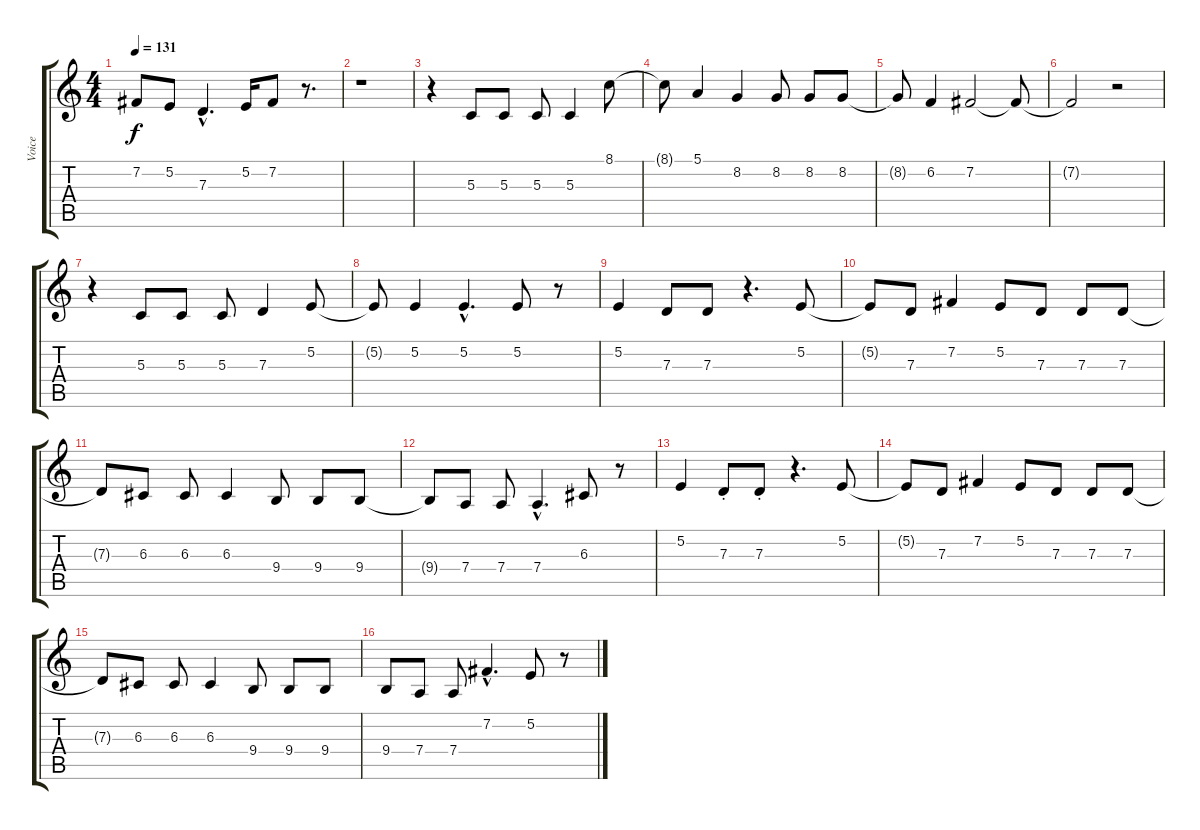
\track ("Voice" "Voice") {instrument clavinet}
\staff {score tabs}
\tuning (E4 B3 G3 D3 A2 E2) {hide}
\ts (4 4)
\tempo 131
\clef g2
\ks c
7.2.8{dy f} 5.2.8 7.3{hac}.4{d} 5.2.16 7.2.8 r.8{d} |
r.1 |
r.4 5.3.8 5.3.8 5.3.8 5.3.4 8.1.8 |
8.1{t}.8 5.1.4 8.2.4 8.2.8 8.2.8 8.2.8 |
8.2{t}.8 6.2.4 7.2.2 7.2{t}.8 |
7.2{t}.2 r.2 |
r.4 5.3.8 5.3.8 5.3.8 7.3.4 5.2.8 |
5.2{t}.8 5.2.4 5.2{hac}.4{d} 5.2.8 r.8 |
5.2.4 7.3.8 7.3.8 r.4{d} 5.2.8 |
5.2{t}.8 7.3.8 7.2.4 5.2.8 7.3.8 7.3.8 7.3.8 |
7.3{t}.8 6.3.8 6.3.8 6.3.4 9.4.8 9.4.8 9.4.8 |
9.4{t}.8 7.4.8 7.4.8 7.4{hac}.4{d} 6.3.8 r.8 |
5.2.4 7.3{st}.8 7.3{st}.8 r.4{d} 5.2.8 |
5.2{t}.8 7.3.8 7.2.4 5.2.8 7.3.8 7.3.8 7.3.8 |
7.3{t}.8 6.3.8 6.3.8 6.3.4 9.4.8 9.4.8 9.4.8 |
9.4.8 7.4.8 7.4.8 7.2{hac}.4{d} 5.2.8 r.8
